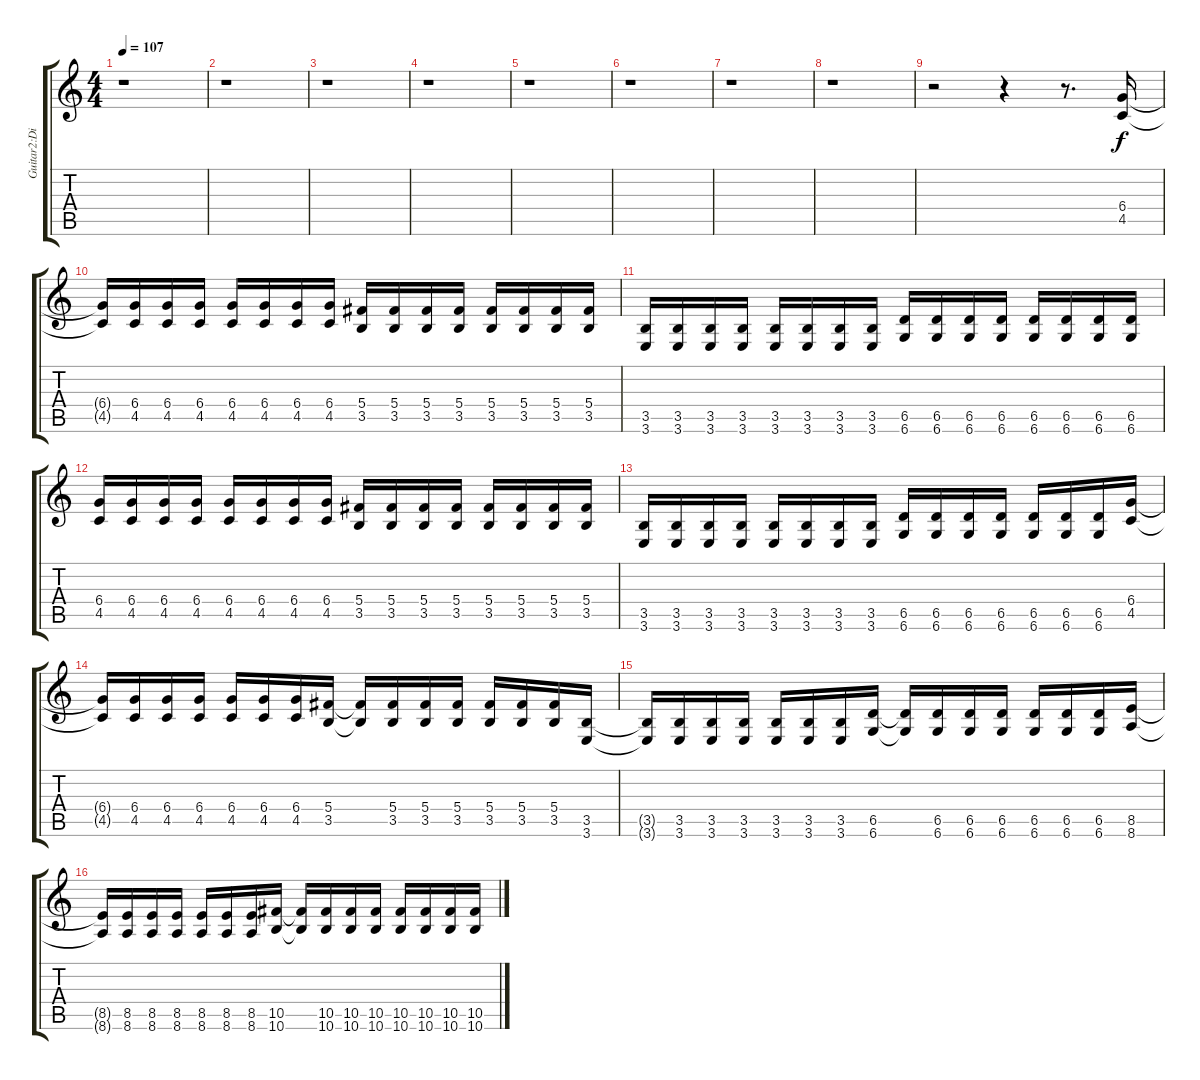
\track ("Guitar2:Distortion<Half Down, 6th=C#>" "Guitar2:Di") {instrument distortionguitar}
\staff {score tabs}
\tuning (Eb4 Bb3 Gb3 Db3 Ab2 Db2) {hide}
\ts (4 4)
\tempo 107
\clef g2
\ks c
r.1{dy f} |
r.1 |
r.1 |
r.1 |
r.1 |
r.1 |
r.1 |
r.1 |
r.2 r.4 r.8{d} (6.4 4.5).16 |
(6.4{t} 4.5{t}).16 (6.4 4.5).16 (6.4 4.5).16 (6.4 4.5).16 (6.4 4.5).16 (6.4 4.5).16 (6.4 4.5).16 (6.4 4.5).16 (5.4 3.5).16 (5.4 3.5).16 (5.4 3.5).16 (5.4 3.5).16 (5.4 3.5).16 (5.4 3.5).16 (5.4 3.5).16 (5.4 3.5).16 |
(3.5 3.6).16 (3.5 3.6).16 (3.5 3.6).16 (3.5 3.6).16 (3.5 3.6).16 (3.5 3.6).16 (3.5 3.6).16 (3.5 3.6).16 (6.5 6.6).16 (6.5 6.6).16 (6.5 6.6).16 (6.5 6.6).16 (6.5 6.6).16 (6.5 6.6).16 (6.5 6.6).16 (6.5 6.6).16 |
(6.4 4.5).16 (6.4 4.5).16 (6.4 4.5).16 (6.4 4.5).16 (6.4 4.5).16 (6.4 4.5).16 (6.4 4.5).16 (6.4 4.5).16 (5.4 3.5).16 (5.4 3.5).16 (5.4 3.5).16 (5.4 3.5).16 (5.4 3.5).16 (5.4 3.5).16 (5.4 3.5).16 (5.4 3.5).16 |
(3.5 3.6).16 (3.5 3.6).16 (3.5 3.6).16 (3.5 3.6).16 (3.5 3.6).16 (3.5 3.6).16 (3.5 3.6).16 (3.5 3.6).16 (6.5 6.6).16 (6.5 6.6).16 (6.5 6.6).16 (6.5 6.6).16 (6.5 6.6).16 (6.5 6.6).16 (6.5 6.6).16 (6.4 4.5).16 |
(6.4{t} 4.5{t}).16 (6.4 4.5).16 (6.4 4.5).16 (6.4 4.5).16 (6.4 4.5).16 (6.4 4.5).16 (6.4 4.5).16 (5.4 3.5).16 (5.4{t} 3.5{t}).16 (5.4 3.5).16 (5.4 3.5).16 (5.4 3.5).16 (5.4 3.5).16 (5.4 3.5).16 (5.4 3.5).16 (3.5 3.6).16 |
(3.5{t} 3.6{t}).16 (3.5 3.6).16 (3.5 3.6).16 (3.5 3.6).16 (3.5 3.6).16 (3.5 3.6).16 (3.5 3.6).16 (6.5 6.6).16 (6.5{t} 6.6{t}).16 (6.5 6.6).16 (6.5 6.6).16 (6.5 6.6).16 (6.5 6.6).16 (6.5 6.6).16 (6.5 6.6).16 (8.5 8.6).16 |
(8.5{t} 8.6{t}).16 (8.5 8.6).16 (8.5 8.6).16 (8.5 8.6).16 (8.5 8.6).16 (8.5 8.6).16 (8.5 8.6).16 (10.5 10.6).16 (10.5{t} 10.6{t}).16 (10.5 10.6).16 (10.5 10.6).16 (10.5 10.6).16 (10.5 10.6).16 (10.5 10.6).16 (10.5 10.6).16 (10.5 10.6).16
